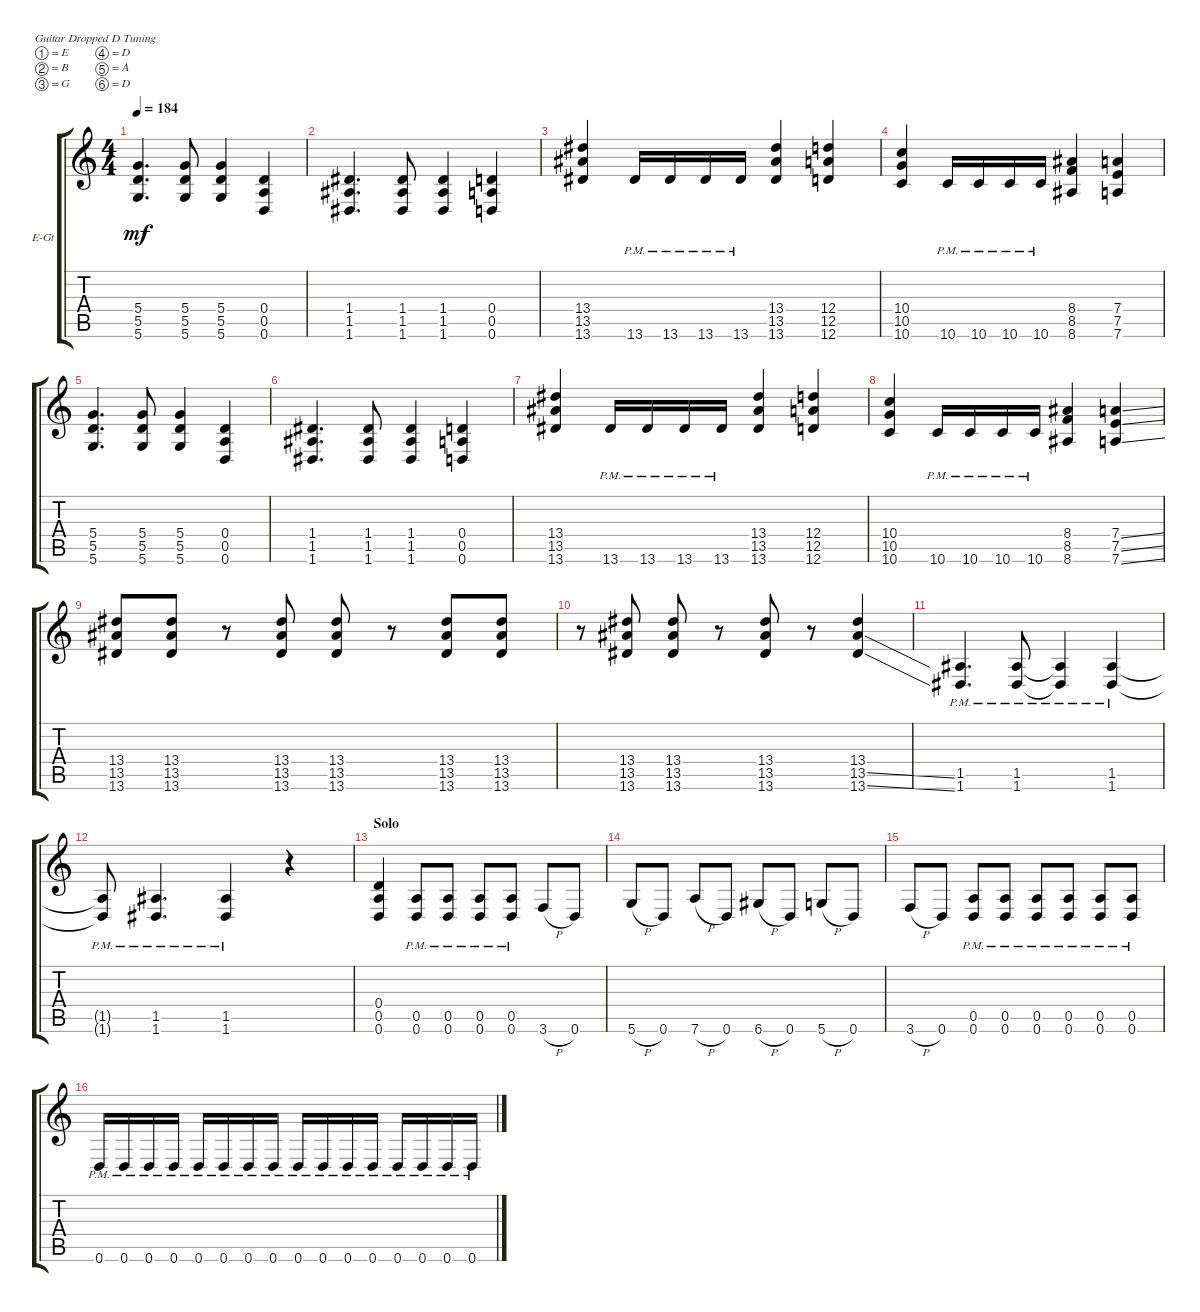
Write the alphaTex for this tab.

\defaultSystemsLayout 4
\bracketExtendMode groupsimilarinstruments
\firstSystemTrackNameOrientation horizontal
\otherSystemsTrackNameOrientation horizontal
\track ("Synyster Gates (Rhythm)" "E-Gt") {instrument distortionguitar}
\staff {score tabs}
\tuning (E4 B3 G3 D3 A2 D2)
\ts (4 4)
\tempo 184
\clef g2
\ks c
(5.6 5.5 5.4).4{d dy mf} (5.5 5.4 5.6).8 (5.5 5.6 5.4).4 (0.4 0.5 0.6).4 |
(1.6 1.5 1.4).4{d} (1.4 1.5 1.6).8 (1.6 1.5 1.4).4 (0.4 0.5 0.6).4 |
(13.6 13.5 13.4).4 13.6{pm}.16 13.6{pm}.16 13.6{pm}.16 13.6{pm}.16 (13.6 13.5 13.4).4 (12.4 12.5 12.6).4 |
(10.6 10.5 10.4).4 10.6{pm}.16 10.6{pm}.16 10.6{pm}.16 10.6{pm}.16 (8.6 8.5 8.4).4 (7.4 7.5 7.6).4 |
(5.6 5.5 5.4).4{d} (5.5 5.4 5.6).8 (5.5 5.6 5.4).4 (0.4 0.5 0.6).4 |
(1.6 1.5 1.4).4{d} (1.4 1.5 1.6).8 (1.6 1.5 1.4).4 (0.4 0.5 0.6).4 |
(13.6 13.5 13.4).4 13.6{pm}.16 13.6{pm}.16 13.6{pm}.16 13.6{pm}.16 (13.6 13.5 13.4).4 (12.4 12.5 12.6).4 |
(10.6 10.5 10.4).4 10.6{pm}.16 10.6{pm}.16 10.6{pm}.16 10.6{pm}.16 (8.6 8.5 8.4).4 (7.4{ss} 7.5{ss} 7.6{ss}).4 |
(13.6 13.5 13.4).8 (13.4 13.5 13.6).8 r.8 (13.6 13.5 13.4).8 (13.4 13.5 13.6).8 r.8 (13.6 13.5 13.4).8 (13.4 13.5 13.6).8 |
r.8 (13.6 13.5 13.4).8 (13.6 13.5 13.4).8 r.8 (13.6 13.5 13.4).8 r.8 (13.4 13.5{ss} 13.6{ss}).4 |
(1.5 1.6{pm}).4{d} (1.6{pm} 1.5).8 (1.5{t} 1.6{pm t}).4 (1.6 1.5{pm}).4 |
(1.5{pm t} 1.6{t}).8 (1.5 1.6{pm}).4{d} (1.6 1.5{pm}).4 r.4 |
\section ("" "Solo")
(0.6 0.5 0.4).4 (0.6{pm} 0.5{pm}).8 (0.5{pm} 0.6{pm}).8 (0.6{pm} 0.5{pm}).8 (0.5{pm} 0.6{pm}).8 3.6{h}.8 0.6.8 |
5.6{h}.8 0.6.8 7.6{h}.8 0.6.8 6.6{h}.8 0.6.8 5.6{h}.8 0.6.8 |
3.6{h}.8 0.6.8 (0.6{pm} 0.5{pm}).8 (0.5{pm} 0.6{pm}).8 (0.6{pm} 0.5{pm}).8 (0.5{pm} 0.6{pm}).8 (0.6{pm} 0.5{pm}).8 (0.5{pm} 0.6{pm}).8 |
0.6{pm}.16 0.6{pm}.16 0.6{pm}.16 0.6{pm}.16 0.6{pm}.16 0.6{pm}.16 0.6{pm}.16 0.6{pm}.16 0.6{pm}.16 0.6{pm}.16 0.6{pm}.16 0.6{pm}.16 0.6{pm}.16 0.6{pm}.16 0.6{pm}.16 0.6{pm}.16
